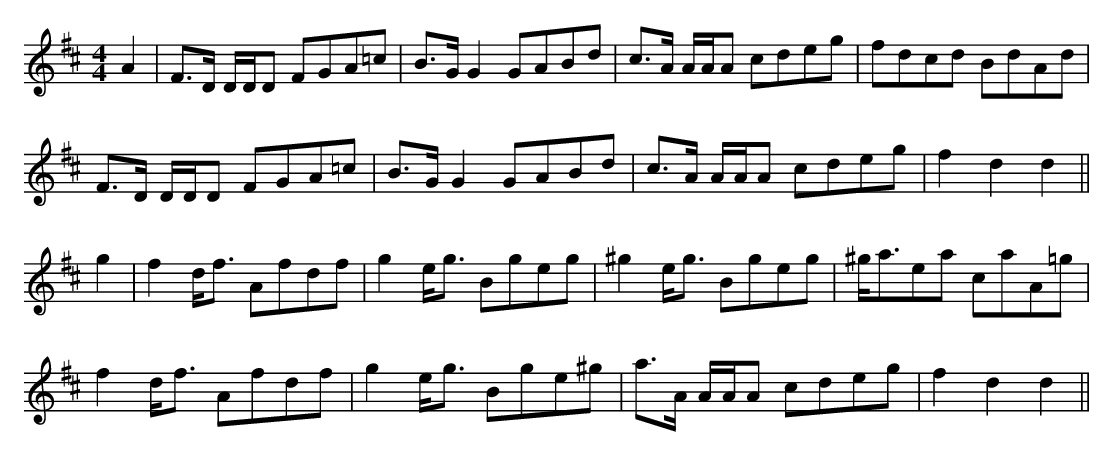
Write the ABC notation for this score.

X:1
M:4/4
K:D
A2|F>D D/D/D FGA=c|B>G G2 GABd|c>A A/A/A cdeg|fdcd BdAd|
F>D D/D/D FGA=c|B>G G2 GABd|c>A A/A/A cdeg|f2 d2 d2||
g2|f2 d<f Afdf|g2 e<g Bgeg|^g2 e<g Bgeg|^g<aea caA=g|
f2 d<f Afdf|g2 e<g Bge^g|a>A A/A/A cdeg|f2 d2 d2||
